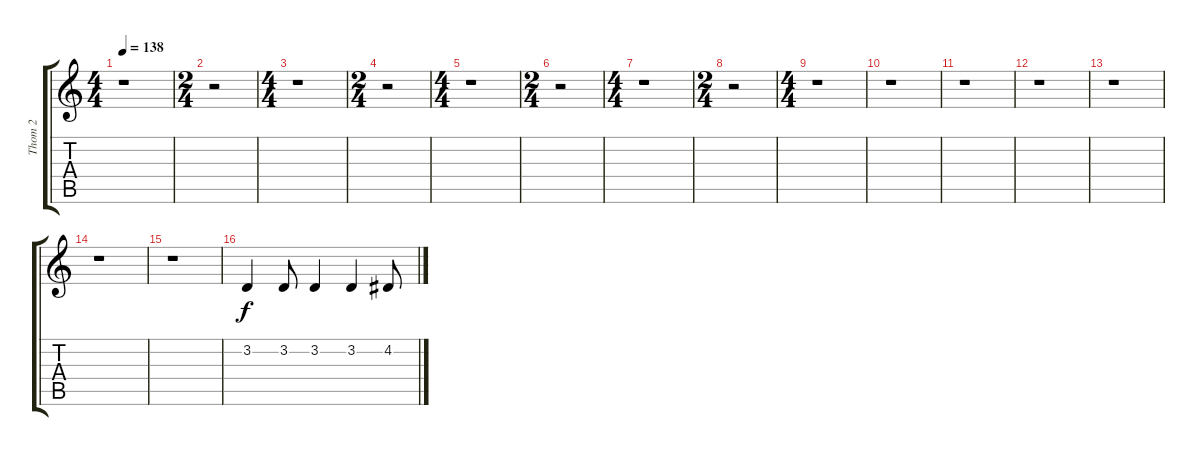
\track ("Thom 2" "Thom 2") {instrument synthstrings1}
\staff {score tabs}
\tuning (E4 B3 G3 D3 A2 E2) {hide}
\ts (4 4)
\tempo 138
\clef g2
\ks c
r.1{dy f} |
\ts (2 4)
r.2 |
\ts (4 4)
r.1 |
\ts (2 4)
r.2 |
\ts (4 4)
r.1 |
\ts (2 4)
r.2 |
\ts (4 4)
r.1 |
\ts (2 4)
r.2 |
\ts (4 4)
r.1 |
r.1 |
r.1 |
r.1 |
r.1 |
r.1 |
r.1 |
3.2.4 3.2.8 3.2.4 3.2.4 4.2.8
